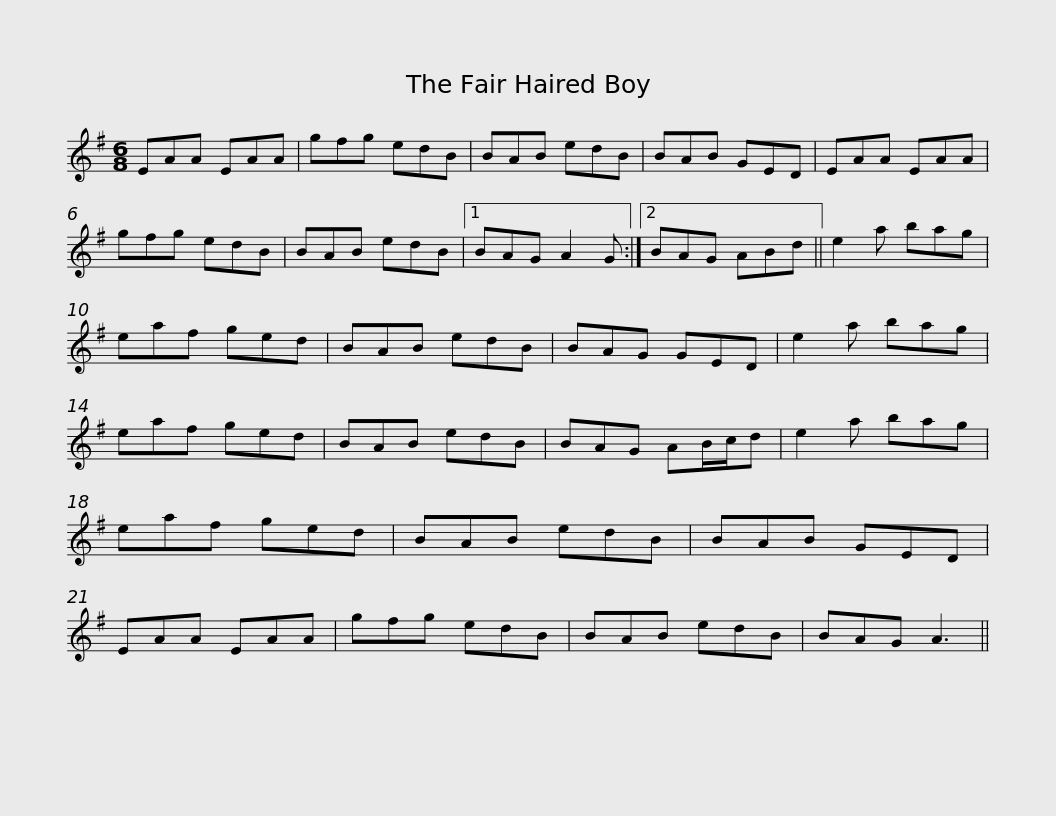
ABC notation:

X:1
L:1/8
M:6/8
I:linebreak $
K:G
V:1 treble
V:1
 EAA EAA | gfg edB | BAB edB | BAB GED | EAA EAA | %5
 gfg edB | BAB edB |1$ BAG A2 G :|2 BAG ABd || e2 a bag | %10
 eaf ged | BAB edB | BAG GED | e2 a bag |$ eaf ged | %15
 BAB edB | BAG AB/c/d | e2 a bag | eaf ged | BAB edB | %20
 BAB GED |$ EAA EAA | gfg edB | BAB edB | BAG A3 || %25
